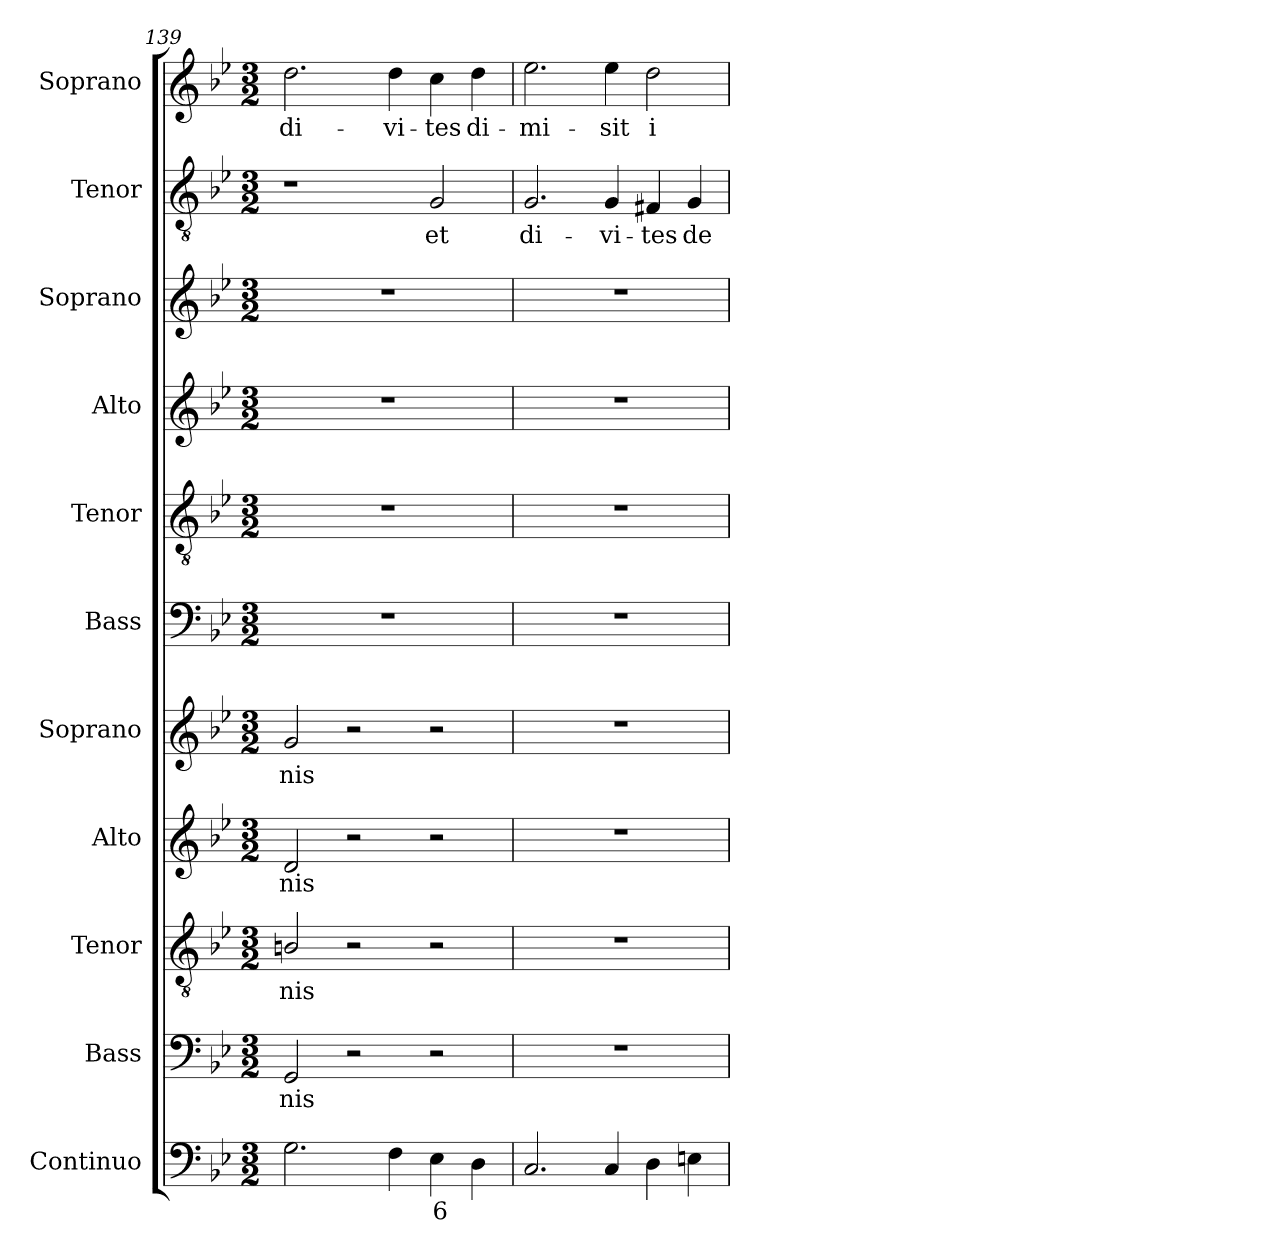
**kern	**text	**kern	**text	**kern	**text	**kern	**text	**kern	**text	**kern	**kern	**kern	**kern	**kern	**text	**kern	**text
*part11	*part11	*part10	*part10	*part9	*part9	*part8	*part8	*part7	*part7	*part6	*part5	*part4	*part3	*part2	*part2	*part1	*part1
*staff11	*staff11	*staff10	*staff10	*staff9	*staff9	*staff8	*staff8	*staff7	*staff7	*staff6	*staff5	*staff4	*staff3	*staff2	*staff2	*staff1	*staff1
*I"Continuo	*	*I"Bass	*	*I"Tenor	*	*I"Alto	*	*I"Soprano	*	*I"Bass	*I"Tenor	*I"Alto	*I"Soprano	*I"Tenor	*	*I"Soprano	*
*I'Cont.	*	*I'B.	*	*I'T.	*	*I'A.	*	*I'S.	*	*I'B.	*I'T.	*I'A.	*I'S.	*I'T.	*	*I'S.	*
!!LO:PB:g=z
*clefF4	*	*clefF4	*	*clefGv2	*	*clefG2	*	*clefG2	*	*clefF4	*clefGv2	*clefG2	*clefG2	*clefGv2	*	*clefG2	*
*	*	*	*	*ITrd7c12	*	*	*	*	*	*	*ITrd7c12	*	*	*ITrd7c12	*	*	*
*k[b-e-]	*	*k[b-e-]	*	*k[b-e-]	*	*k[b-e-]	*	*k[b-e-]	*	*k[b-e-]	*k[b-e-]	*k[b-e-]	*k[b-e-]	*k[b-e-]	*	*k[b-e-]	*
*B-:	*	*B-:	*	*B-:	*	*B-:	*	*B-:	*	*B-:	*B-:	*B-:	*B-:	*B-:	*	*B-:	*
*M3/2	*	*M3/2	*	*M3/2	*	*M3/2	*	*M3/2	*	*M3/2	*M3/2	*M3/2	*M3/2	*M3/2	*	*M3/2	*
=139	=139	=139	=139	=139	=139	=139	=139	=139	=139	=139	=139	=139	=139	=139	=139	=139	=139
!	!	!	!LO:LY:b:color=#000000	!	!	!	!	!	!	!	!	!	!	!	!	!	!
!	!	!	!	!	!LO:LY:b:color=#000000	!	!	!	!	!	!	!	!	!	!	!	!
!	!	!	!	!	!	!	!LO:LY:b:color=#000000	!	!	!	!	!	!	!	!	!	!
!	!	!	!	!	!	!	!	!	!LO:LY:b:color=#000000	!LO:N:vis=1	!LO:N:vis=1	!LO:N:vis=1	!LO:N:vis=1	!	!	!	!
!	!	!	!	!	!	!	!	!	!	!	!	!	!	!	!	!	!LO:LY:b:color=#000000
2.Gi\	.	2GGi/	-nis	2BBni/	-nis	2di/	-nis	2gi/	-nis	1.r	1.r	1.r	1.r	1r	.	2.ddi\	di-
.	.	2r	.	2r	.	2r	.	2r	.	.	.	.	.	.	.	.	.
!	!	!	!	!	!	!	!	!	!	!	!	!	!	!	!	!	!LO:LY:b:color=#000000
4Fi\	.	.	.	.	.	.	.	.	.	.	.	.	.	.	.	4ddi\	-vi-
!	!LO:LY:b:color=#000000	!	!	!	!	!	!	!	!	!	!	!	!	!	!	!	!
!	!	!	!	!	!	!	!	!	!	!	!	!	!	!	!LO:LY:b:color=#000000	!	!
!	!	!	!	!	!	!	!	!	!	!	!	!	!	!	!	!	!LO:LY:b:color=#000000
4E-i\	6	2r	.	2r	.	2r	.	2r	.	.	.	.	.	2GGi/	et	4cci\	-tes
!	!	!	!	!	!	!	!	!	!	!	!	!	!	!	!	!	!LO:LY:b:color=#000000
4Di\	.	.	.	.	.	.	.	.	.	.	.	.	.	.	.	4ddi\	di-
=140	=140	=140	=140	=140	=140	=140	=140	=140	=140	=140	=140	=140	=140	=140	=140	=140	=140
!	!	!LO:N:vis=1	!	!LO:N:vis=1	!	!LO:N:vis=1	!	!LO:N:vis=1	!	!LO:N:vis=1	!LO:N:vis=1	!LO:N:vis=1	!LO:N:vis=1	!	!	!	!
!	!	!	!	!	!	!	!	!	!	!	!	!	!	!	!LO:LY:b:color=#000000	!	!
!	!	!	!	!	!	!	!	!	!	!	!	!	!	!	!	!	!LO:LY:b:color=#000000
2.Ci/	.	1.r	.	1.r	.	1.r	.	1.r	.	1.r	1.r	1.r	1.r	2.GGi/	di-	2.ee-i\	-mi-
!	!	!	!	!	!	!	!	!	!	!	!	!	!	!	!LO:LY:b:color=#000000	!	!
!	!	!	!	!	!	!	!	!	!	!	!	!	!	!	!	!	!LO:LY:b:color=#000000
4Ci/	.	.	.	.	.	.	.	.	.	.	.	.	.	4GGi/	-vi-	4ee-i\	-sit
!	!	!	!	!	!	!	!	!	!	!	!	!	!	!	!LO:LY:b:color=#000000	!	!
!	!	!	!	!	!	!	!	!	!	!	!	!	!	!	!	!	!LO:LY:b:color=#000000
4Di\	.	.	.	.	.	.	.	.	.	.	.	.	.	4FF#Xi/	-tes	2ddi\	i-
!	!	!	!	!	!	!	!	!	!	!	!	!	!	!	!LO:LY:b:color=#000000	!	!
4Eni\	.	.	.	.	.	.	.	.	.	.	.	.	.	4GGi/	de-	.	.
=	=	=	=	=	=	=	=	=	=	=	=	=	=	=	=	=	=
*-	*-	*-	*-	*-	*-	*-	*-	*-	*-	*-	*-	*-	*-	*-	*-	*-	*-
